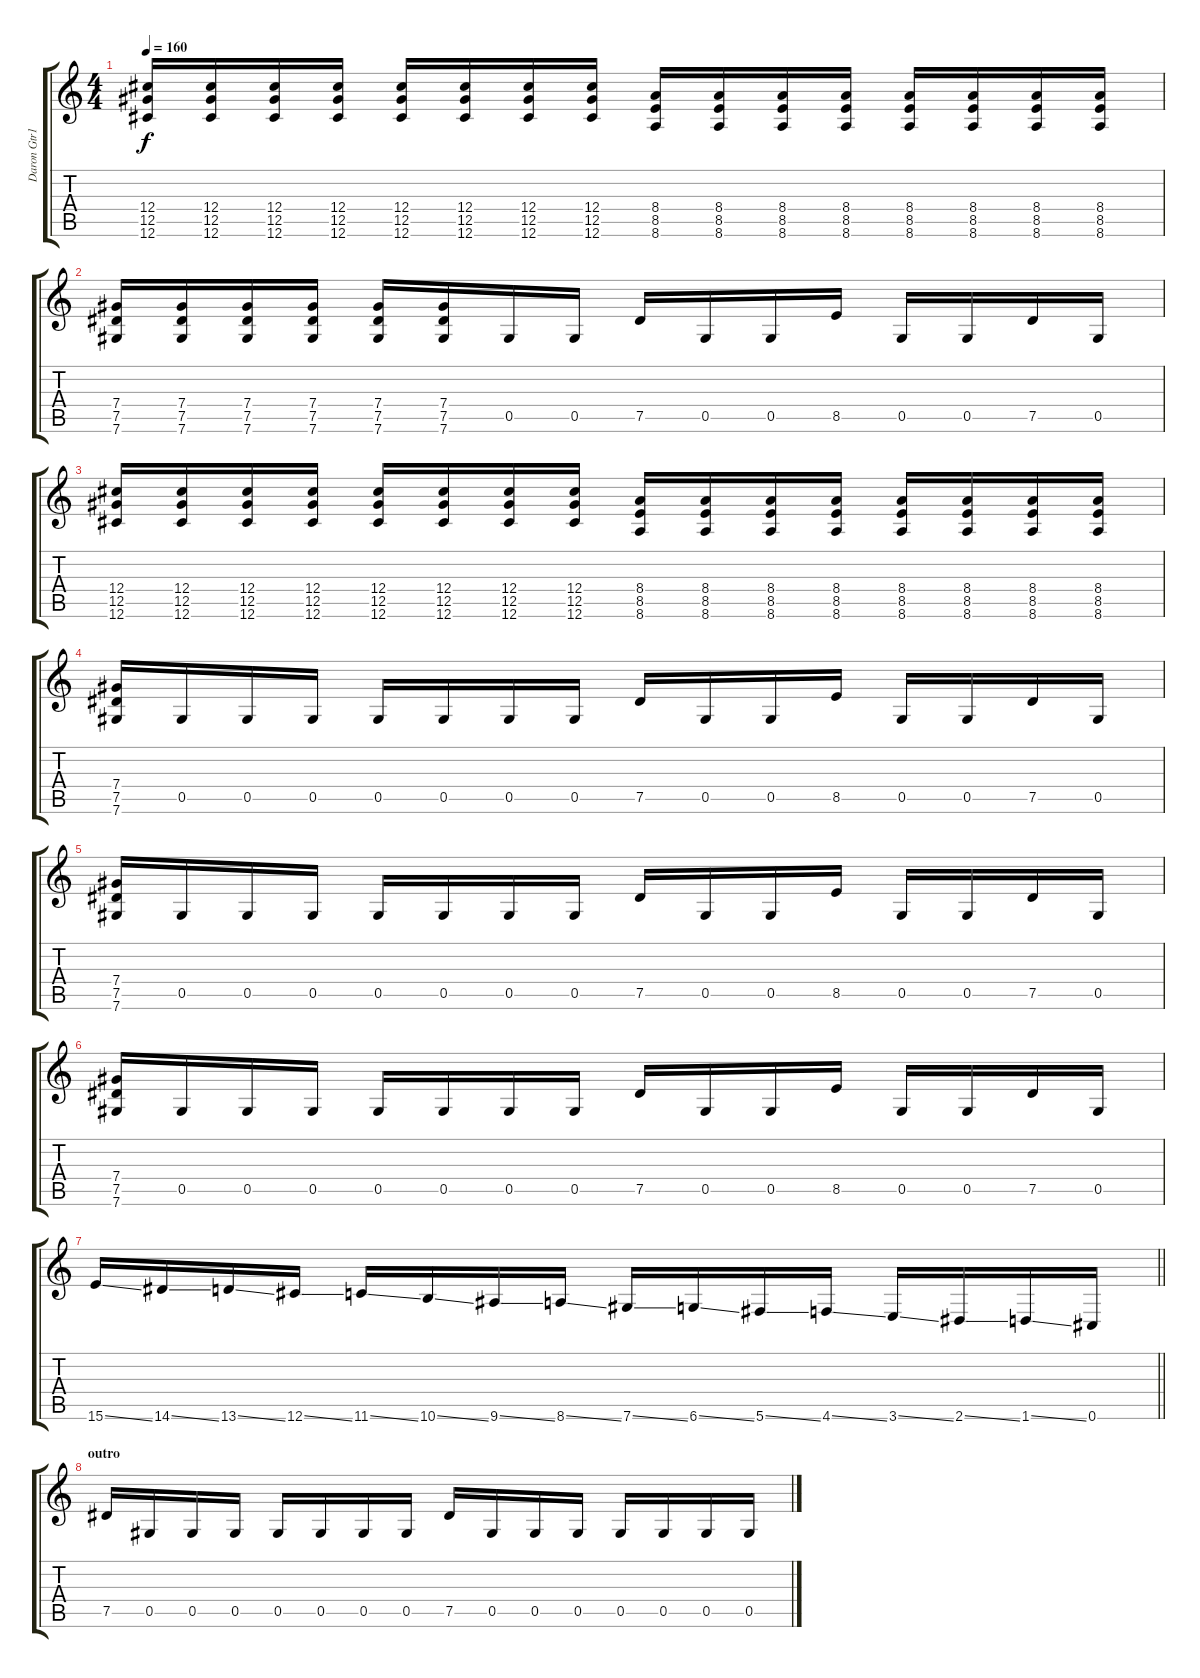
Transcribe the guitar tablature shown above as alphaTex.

\track ("Daron Gtr1" "Daron Gtr1") {instrument distortionguitar}
\staff {score tabs}
\tuning (Eb4 Bb3 Gb3 Db3 Ab2 Db2) {hide}
\ts (4 4)
\tempo 160
\clef g2
\ks c
(12.4 12.5 12.6).16{dy f} (12.4 12.5 12.6).16 (12.4 12.5 12.6).16 (12.4 12.5 12.6).16 (12.4 12.5 12.6).16 (12.4 12.5 12.6).16 (12.4 12.5 12.6).16 (12.4 12.5 12.6).16 (8.4 8.5 8.6).16 (8.4 8.5 8.6).16 (8.4 8.5 8.6).16 (8.4 8.5 8.6).16 (8.4 8.5 8.6).16 (8.4 8.5 8.6).16 (8.4 8.5 8.6).16 (8.4 8.5 8.6).16 |
(7.4 7.5 7.6).16 (7.4 7.5 7.6).16 (7.4 7.5 7.6).16 (7.4 7.5 7.6).16 (7.4 7.5 7.6).16 (7.4 7.5 7.6).16 0.5.16 0.5.16 7.5.16 0.5.16 0.5.16 8.5.16 0.5.16 0.5.16 7.5.16 0.5.16 |
(12.4 12.5 12.6).16 (12.4 12.5 12.6).16 (12.4 12.5 12.6).16 (12.4 12.5 12.6).16 (12.4 12.5 12.6).16 (12.4 12.5 12.6).16 (12.4 12.5 12.6).16 (12.4 12.5 12.6).16 (8.4 8.5 8.6).16 (8.4 8.5 8.6).16 (8.4 8.5 8.6).16 (8.4 8.5 8.6).16 (8.4 8.5 8.6).16 (8.4 8.5 8.6).16 (8.4 8.5 8.6).16 (8.4 8.5 8.6).16 |
(7.4 7.5 7.6).16{balance 8} 0.5.16 0.5.16 0.5.16 0.5.16 0.5.16 0.5.16 0.5.16 7.5.16 0.5.16 0.5.16 8.5.16 0.5.16 0.5.16 7.5.16 0.5.16 |
(7.4 7.5 7.6).16{balance 8} 0.5.16 0.5.16 0.5.16 0.5.16 0.5.16 0.5.16 0.5.16 7.5.16 0.5.16 0.5.16 8.5.16 0.5.16 0.5.16 7.5.16 0.5.16 |
(7.4 7.5 7.6).16{balance 8} 0.5.16 0.5.16 0.5.16 0.5.16 0.5.16 0.5.16 0.5.16 7.5.16 0.5.16 0.5.16 8.5.16 0.5.16 0.5.16 7.5.16 0.5.16 |
\barLineRight lightlight
15.6{ss}.16 14.6{ss}.16 13.6{ss}.16 12.6{ss}.16 11.6{ss}.16 10.6{ss}.16 9.6{ss}.16 8.6{ss}.16 7.6{ss}.16 6.6{ss}.16 5.6{ss}.16 4.6{ss}.16 3.6{ss}.16 2.6{ss}.16 1.6{ss}.16 0.6.16 |
\section ("" "outro")
7.5.16 0.5.16 0.5.16 0.5.16 0.5.16 0.5.16 0.5.16 0.5.16 7.5.16 0.5.16 0.5.16 0.5.16 0.5.16 0.5.16 0.5.16 0.5.16
